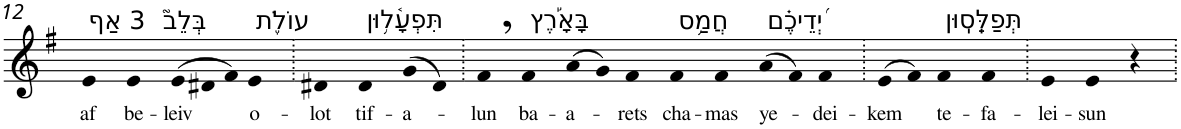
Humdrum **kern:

**kern	**text
*part1	*part1
*staff1	*staff1
*I"Piano	*
*I'Pno	*
!!LO:PB:g=z
*clefG2	*
*k[f#]	*
*G:	*
=12	=12
!LO:TX:a:t=3 אַף	!
!	!LO:LY:b
4e	af
!LO:TX:a:t=בְּלֵב֮	!
!	!LO:LY:b
4e	be-
*Xtuplet	*
!	!LO:LY:b
(>12e	-leiv
12d#X	.
12f#)	.
!LO:TX:a:t=עוֹלֹ֪ת	!
!	!LO:LY:b
4e	o-
=13.	=13.
!	!LO:LY:b
4d#X	-lot
!LO:TX:a:t=תִּפְעָ֫ל֥וּן	!
!	!LO:LY:b
4d#	tif-
!	!LO:LY:b
(>8g	-a-
8d#)	.
=14.	=14.
!	!LO:LY:b
4f#,	-lun
!LO:TX:a:t=בָּאָ֡רֶץ	!
!	!LO:LY:b
4f#	ba-
!	!LO:LY:b
(>8a	-a-
8g)	.
!	!LO:LY:b
4f#	-rets
!LO:TX:a:t=חֲמַ֥ס	!
!	!LO:LY:b
4f#	cha-
!	!LO:LY:b
4f#	-mas
!LO:TX:a:t=יְ֝דֵיכֶ֗ם	!
!	!LO:LY:b
(>8a	ye-
8f#)	.
!	!LO:LY:b
4f#	-dei-
=15.	=15.
!	!LO:LY:b
(>8e	-kem
8f#)	.
!LO:TX:a:t=תְּפַלֵּֽסֽוּן	!
!	!LO:LY:b
4f#	te-
!	!LO:LY:b
4f#	-fa-
=16.	=16.
!	!LO:LY:b
4e	-lei-
!	!LO:LY:b
4e	-sun
4r	.
=.	=.
*-	*-
